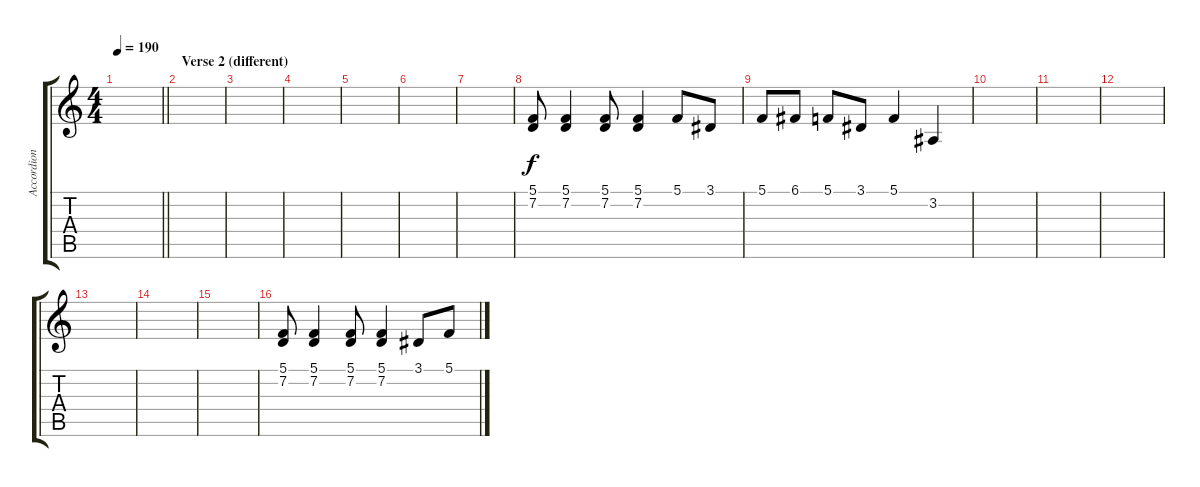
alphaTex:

\track ("Accordion" "Accordion") {instrument accordion}
\staff {score tabs}
\tuning (C4 G3 Eb3 Bb2 F2 C2) {hide}
\ts (4 4)
\tempo 190
\clef g2
\barLineRight lightlight
\ks c
|
\section ("" "Verse 2 (different)")
|
|
|
|
|
|
(5.1 7.2).8 (5.1 7.2).4 (5.1 7.2).8 (5.1 7.2).4 5.1.8 3.1.8 |
5.1.8 6.1.8 5.1.8 3.1.8 5.1.4 3.2.4 |
|
|
|
|
|
|
(5.1 7.2).8 (5.1 7.2).4 (5.1 7.2).8 (5.1 7.2).4 3.1.8 5.1.8
